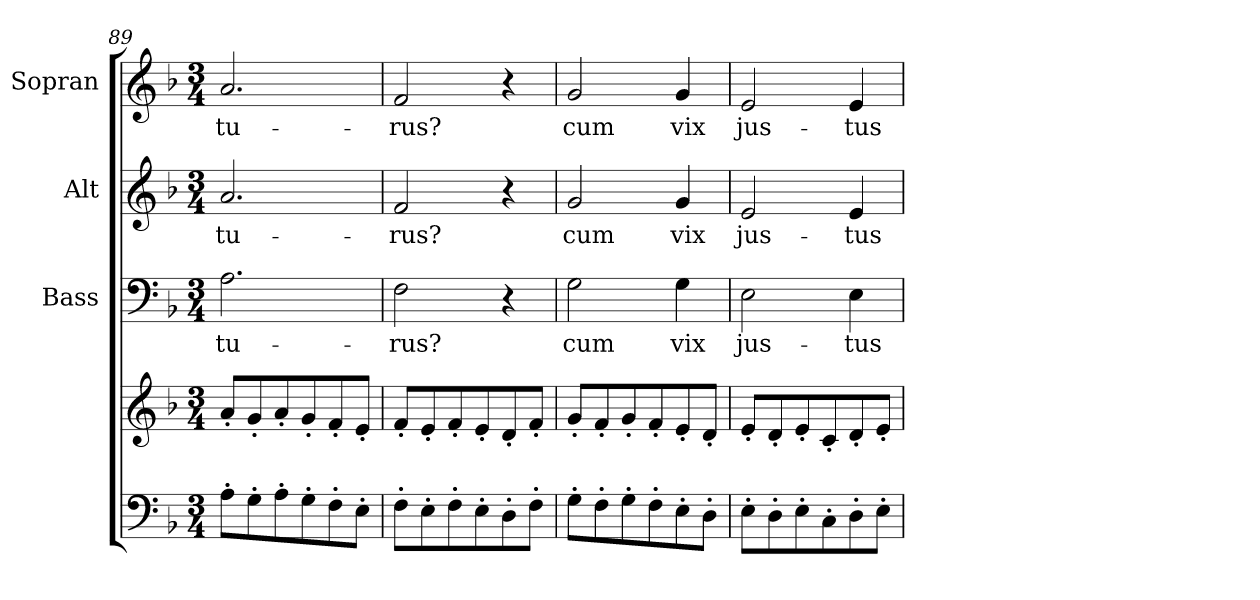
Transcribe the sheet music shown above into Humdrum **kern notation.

**kern	**kern	**kern	**text	**kern	**text	**kern	**text
*part4	*part4	*part3	*part3	*part2	*part2	*part1	*part1
*staff5	*staff4	*staff3	*staff3	*staff2	*staff2	*staff1	*staff1
*	*	*I"Bass	*	*I"Alt	*	*I"Sopran	*
*	*	*I'B.	*	*I'A.	*	*I'S.	*
*clefF4	*clefG2	*clefF4	*	*clefG2	*	*clefG2	*
*k[b-]	*k[b-]	*k[b-]	*	*k[b-]	*	*k[b-]	*
*F:	*F:	*F:	*	*F:	*	*F:	*
*M3/4	*M3/4	*M3/4	*	*M3/4	*	*M3/4	*
=89	=89	=89	=89	=89	=89	=89	=89
!	!	!	!LO:LY:b	!	!LO:LY:b	!	!LO:LY:b
8A'>\L	8a'</L	2.A\	-tu-	2.a/	-tu-	2.a/	-tu-
8G'>\	8g'</	.	.	.	.	.	.
8A'>\	8a'</	.	.	.	.	.	.
8G'>\	8g'</	.	.	.	.	.	.
8F'>\	8f'</	.	.	.	.	.	.
8E'>\J	8e'</J	.	.	.	.	.	.
!!LO:LB:g=z
=90	=90	=90	=90	=90	=90	=90	=90
!	!	!	!LO:LY:b	!	!LO:LY:b	!	!LO:LY:b
8F'>\L	8f'</L	2F\	-rus?	2f/	-rus?	2f/	-rus?
8E'>\	8e'</	.	.	.	.	.	.
8F'>\	8f'</	.	.	.	.	.	.
8E'>\	8e'</	.	.	.	.	.	.
8D'>\	8d'</	4r	.	4r	.	4r	.
8F'>\J	8f'</J	.	.	.	.	.	.
=91	=91	=91	=91	=91	=91	=91	=91
!	!	!	!LO:LY:b	!	!LO:LY:b	!	!LO:LY:b
8G'>\L	8g'</L	2G\	cum	2g/	cum	2g/	cum
8F'>\	8f'</	.	.	.	.	.	.
8G'>\	8g'</	.	.	.	.	.	.
8F'>\	8f'</	.	.	.	.	.	.
!	!	!	!LO:LY:b	!	!LO:LY:b	!	!LO:LY:b
8E'>\	8e'</	4G\	vix	4g/	vix	4g/	vix
8D'>\J	8d'</J	.	.	.	.	.	.
=92	=92	=92	=92	=92	=92	=92	=92
!	!	!	!LO:LY:b	!	!LO:LY:b	!	!LO:LY:b
8E'>\L	8e'</L	2E\	jus-	2e/	jus-	2e/	jus-
8D'>\	8d'</	.	.	.	.	.	.
8E'>\	8e'</	.	.	.	.	.	.
8C'>\	8c'</	.	.	.	.	.	.
!	!	!	!LO:LY:b	!	!LO:LY:b	!	!LO:LY:b
8D'>\	8d'</	4E\	-tus	4e/	-tus	4e/	-tus
8E'>\J	8e'</J	.	.	.	.	.	.
=	=	=	=	=	=	=	=
*-	*-	*-	*-	*-	*-	*-	*-
